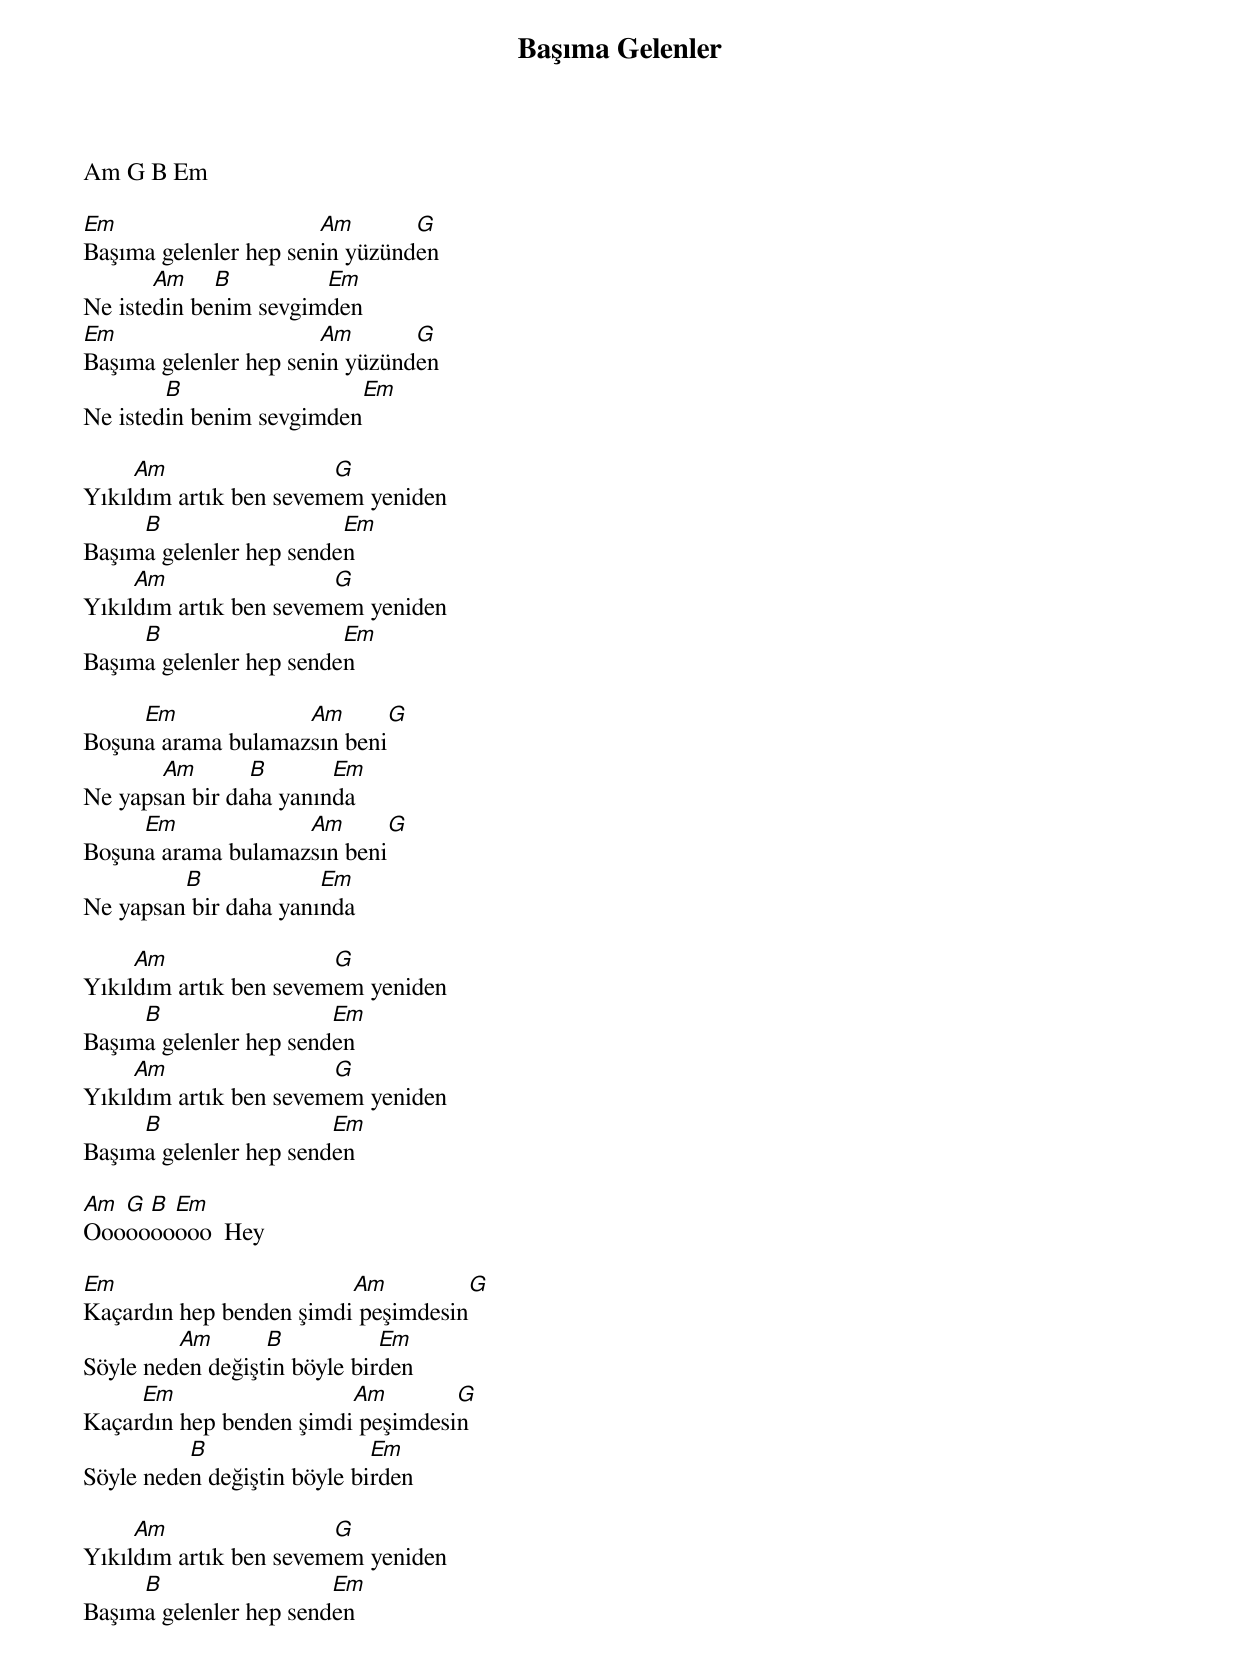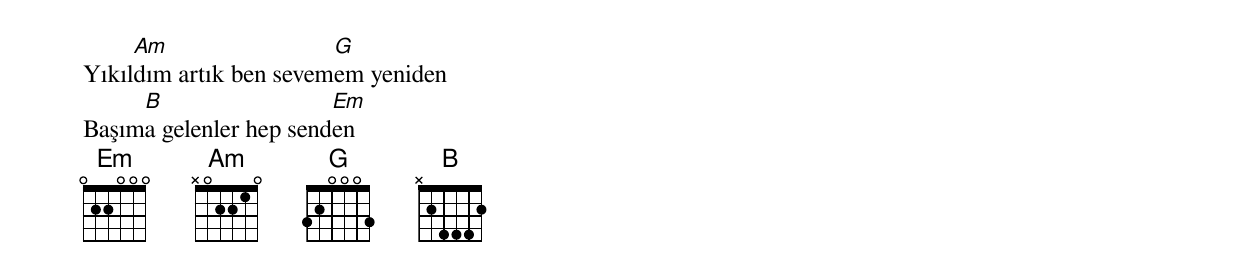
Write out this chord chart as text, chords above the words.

{title: Başıma Gelenler}
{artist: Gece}

Am G B Em

Em                     Am       G
Başıma gelenler hep senin yüzünden
       Am    B         Em
Ne istedin benim sevgimden
Em                     Am       G
Başıma gelenler hep senin yüzünden
        B                 Em
Ne istedin benim sevgimden

     Am                 G
Yıkıldım artık ben sevemem yeniden
     B                   Em
Başıma gelenler hep senden
     Am                 G
Yıkıldım artık ben sevemem yeniden
     B                   Em
Başıma gelenler hep senden

     Em             Am      G
Boşuna arama bulamazsın beni
       Am       B       Em
Ne yapsan bir daha yanında
     Em             Am       G
Boşuna arama bulamazsın beni
         B             Em
Ne yapsan bir daha yanında

     Am                 G
Yıkıldım artık ben sevemem yeniden
     B                  Em
Başıma gelenler hep senden
     Am                 G
Yıkıldım artık ben sevemem yeniden
     B                  Em
Başıma gelenler hep senden

Am G B Em
Oooooooooo  Hey

Em                       Am         G
Kaçardın hep benden şimdi peşimdesin
         Am       B           Em
Söyle neden değiştin böyle birden
     Em                  Am        G
Kaçardın hep benden şimdi peşimdesin
          B                  Em
Söyle neden değiştin böyle birden

     Am                 G
Yıkıldım artık ben sevemem yeniden
     B                  Em
Başıma gelenler hep senden
     Am                 G
Yıkıldım artık ben sevemem yeniden
     B                  Em
Başıma gelenler hep senden
